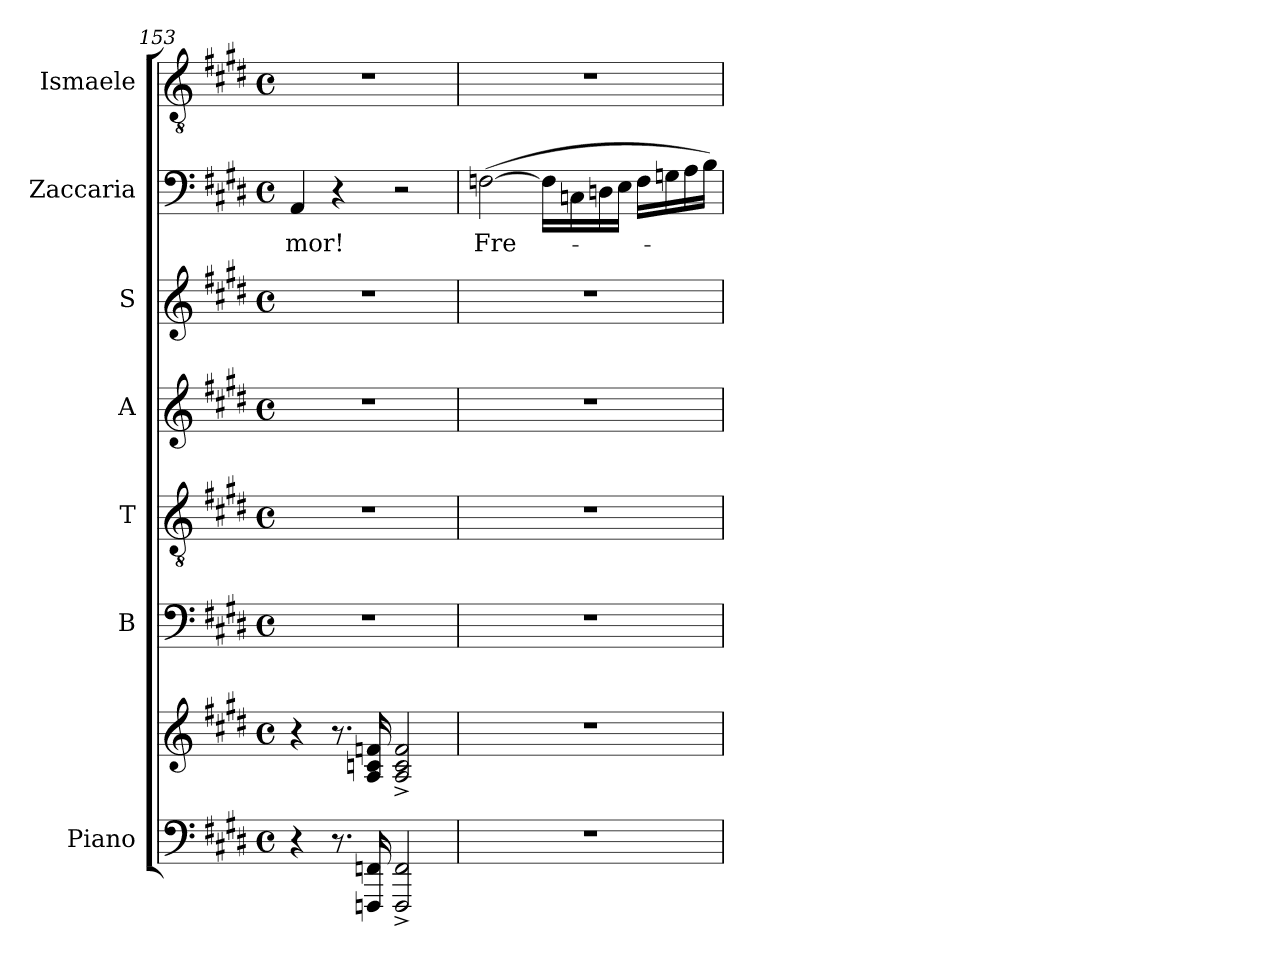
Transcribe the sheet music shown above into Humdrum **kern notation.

**kern	**kern	**kern	**kern	**kern	**kern	**kern	**text	**kern
*part7	*part7	*part6	*part5	*part4	*part3	*part2	*part2	*part1
*staff8	*staff7	*staff6	*staff5	*staff4	*staff3	*staff2	*staff2	*staff1
*I"Piano	*	*I"B	*I"T	*I"A	*I"S	*I"Zaccaria	*	*I"Ismaele
*I'Pno	*	*I'B	*I'T	*I'A	*I'S	*	*	*
!!LO:PB:g=z
*clefF4	*clefG2	*clefF4	*clefGv2	*clefG2	*clefG2	*clefF4	*	*clefGv2
*k[f#c#g#d#]	*k[f#c#g#d#]	*k[f#c#g#d#]	*k[f#c#g#d#]	*k[f#c#g#d#]	*k[f#c#g#d#]	*k[f#c#g#d#]	*	*k[f#c#g#d#]
*M4/4	*M4/4	*M4/4	*M4/4	*M4/4	*M4/4	*M4/4	*	*M4/4
*met(c)	*met(c)	*met(c)	*met(c)	*met(c)	*met(c)	*met(c)	*	*met(c)
=153	=153	=153	=153	=153	=153	=153	=153	=153
!	!	!	!	!	!	!	!LO:LY:b	!
4r	4r	1r	1r	1r	1r	4AA/	-mor!	1r
8.r	8.r	.	.	.	.	4r	.	.
16FFFn/ 16FFn/	16A/ 16cn/ 16fn/	.	.	.	.	.	.	.
2FFF/^ 2FF/^	2A/^ 2c/^ 2f/^	.	.	.	.	2r	.	.
=154	=154	=154	=154	=154	=154	=154	=154	=154
!	!	!	!	!	!	!	!LO:LY:b	!
1r	1r	1r	1r	1r	1r	([2Fn\	Fre-	1r
.	.	.	.	.	.	16F\LL]	.	.
.	.	.	.	.	.	16Cn\	.	.
.	.	.	.	.	.	16Dn\	.	.
.	.	.	.	.	.	16E\JJ	.	.
.	.	.	.	.	.	16F\LL	.	.
.	.	.	.	.	.	16Gn\	.	.
.	.	.	.	.	.	16A\	.	.
.	.	.	.	.	.	16B\JJ)	.	.
=	=	=	=	=	=	=	=	=
*-	*-	*-	*-	*-	*-	*-	*-	*-
